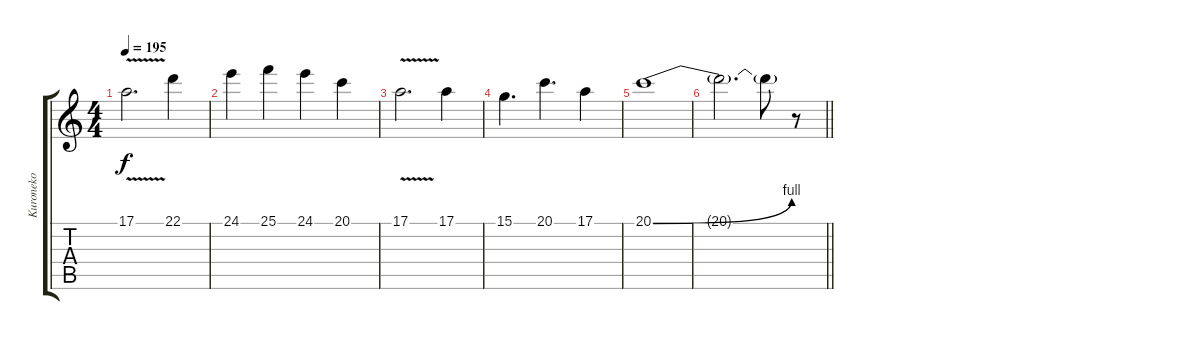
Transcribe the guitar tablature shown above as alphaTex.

\track ("Kuroneko" "Kuroneko") {instrument recorder}
\staff {score tabs}
\tuning (E4 B3 G3 D3 A2 E2) {hide}
\ts (4 4)
\tempo 195
\clef g2
\ks c
17.1{v t}.2{d dy f} 22.1.4 |
24.1.4 25.1.4 24.1.4 20.1.4 |
17.1{v}.2{d} 17.1.4 |
15.1.4{d} 20.1.4{d} 17.1.4 |
20.1{be (bend 0 0 60 4)}.1 |
\barLineRight lightlight
20.1{t}.2{d} 20.1{t}.8 r.8
